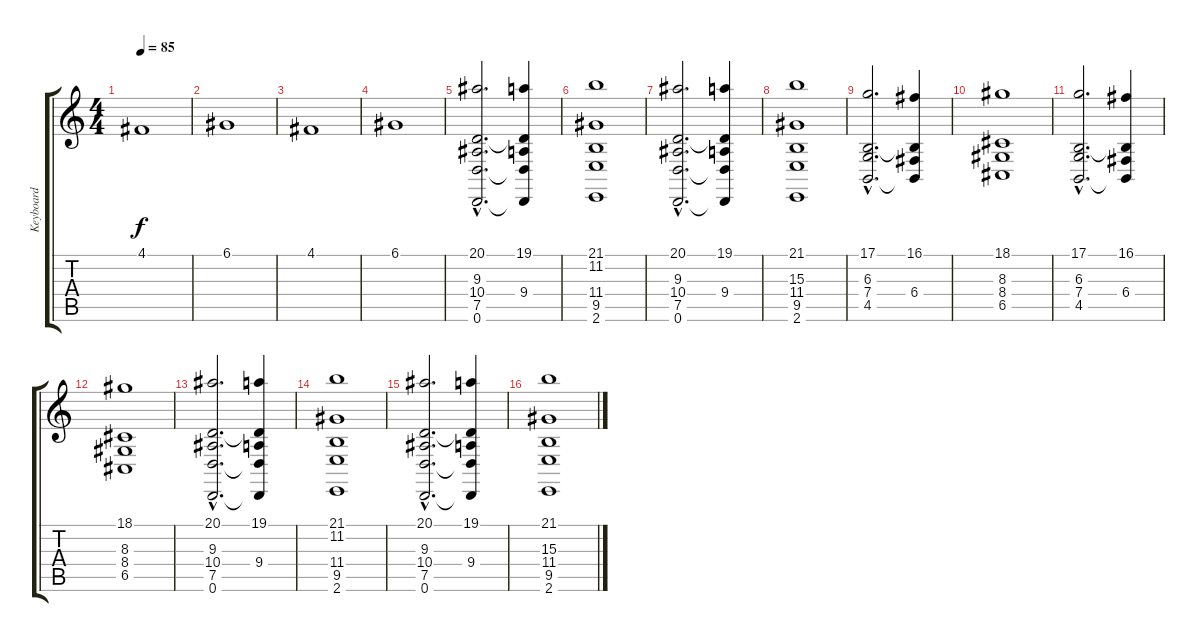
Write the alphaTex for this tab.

\track ("Keyboard" "Keyboard") {instrument stringensemble2}
\staff {score tabs}
\tuning (D4 A3 F3 C3 G2 D2) {hide}
\ts (4 4)
\tempo 85
\clef g2
\ks c
4.1.1{dy f} |
6.1.1 |
4.1.1 |
6.1.1 |
(20.1{hac} 9.3{hac} 10.4{hac} 7.5{hac} 0.6{hac}).2{d volume 9 instrument stringensemble1} (19.1 9.3{t} 9.4 7.5{t} 0.6{t}).4 |
(21.1 11.2 11.4 9.5 2.6).1 |
(20.1{hac} 9.3{hac} 10.4{hac} 7.5{hac} 0.6{hac}).2{d} (19.1 9.3{t} 9.4 7.5{t} 0.6{t}).4 |
(21.1 15.3 11.4 9.5 2.6).1 |
(17.1{hac} 6.3{hac} 7.4{hac} 4.5{hac}).2{d} (16.1 6.3{t} 6.4 4.5{t}).4 |
(18.1 8.3 8.4 6.5).1 |
(17.1{hac} 6.3{hac} 7.4{hac} 4.5{hac}).2{d} (16.1 6.3{t} 6.4 4.5{t}).4 |
(18.1 8.3 8.4 6.5).1 |
(20.1{hac} 9.3{hac} 10.4{hac} 7.5{hac} 0.6{hac}).2{d volume 11 instrument stringensemble1} (19.1 9.3{t} 9.4 7.5{t} 0.6{t}).4 |
(21.1 11.2 11.4 9.5 2.6).1 |
(20.1{hac} 9.3{hac} 10.4{hac} 7.5{hac} 0.6{hac}).2{d} (19.1 9.3{t} 9.4 7.5{t} 0.6{t}).4 |
(21.1 15.3 11.4 9.5 2.6).1
